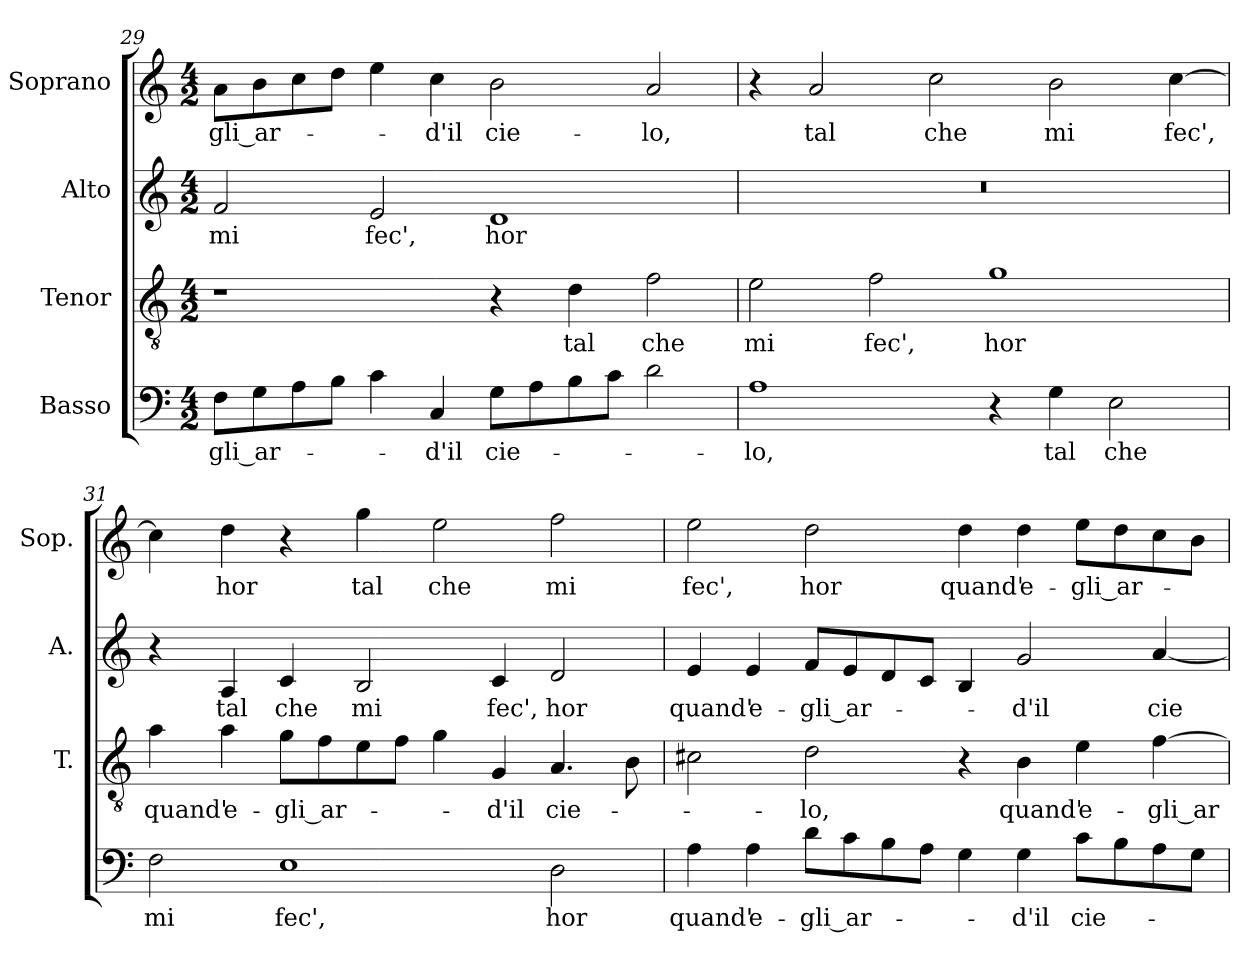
**kern	**text	**kern	**text	**kern	**text	**kern	**text
*part4	*part4	*part3	*part3	*part2	*part2	*part1	*part1
*staff4	*staff4	*staff3	*staff3	*staff2	*staff2	*staff1	*staff1
*I"Basso	*	*I"Tenor	*	*I"Alto	*	*I"Soprano	*
*	*	*I'T.	*	*I'A.	*	*I'Sop.	*
*clefF4	*	*clefGv2	*	*clefG2	*	*clefG2	*
*	*	*ITrd7c12	*	*	*	*	*
*k[]	*	*k[]	*	*k[]	*	*k[]	*
*C:	*	*C:	*	*C:	*	*C:	*
*M4/2	*	*M4/2	*	*M4/2	*	*M4/2	*
=29	=29	=29	=29	=29	=29	=29	=29
!	!LO:LY:b:color=#000000	!	!	!	!	!	!
!	!	!	!	!	!LO:LY:b:color=#000000	!	!
!	!	!	!	!	!	!	!LO:LY:b:color=#000000
8Fi\L	-gli_ar-	1r	.	2fi/	mi	8ai\L	-gli_ar-
8Gi\	.	.	.	.	.	8bi\	.
8Ai\	.	.	.	.	.	8cci\	.
8Bi\J	.	.	.	.	.	8ddi\J	.
!	!	!	!	!	!LO:LY:b:color=#000000	!	!
4ci\	.	.	.	2ei/	fec',	4eei\	.
!	!LO:LY:b:color=#000000	!	!	!	!	!	!
!	!	!	!	!	!	!	!LO:LY:b:color=#000000
4Ci/	-d'il	.	.	.	.	4cci\	-d'il
!	!LO:LY:b:color=#000000	!	!	!	!	!	!
!	!	!	!	!	!LO:LY:b:color=#000000	!	!
!	!	!	!	!	!	!	!LO:LY:b:color=#000000
8Gi\L	cie-	4r	.	1di	hor	2bi\	cie-
8Ai\	.	.	.	.	.	.	.
!	!	!	!LO:LY:b:color=#000000	!	!	!	!
8Bi\	.	4Di\	tal	.	.	.	.
8ci\J	.	.	.	.	.	.	.
!	!	!	!LO:LY:b:color=#000000	!	!	!	!
!	!	!	!	!	!	!	!LO:LY:b:color=#000000
2di\	.	2Fi\	che	.	.	2ai/	-lo,
=30	=30	=30	=30	=30	=30	=30	=30
!	!LO:LY:b:color=#000000	!	!	!	!	!	!
!	!	!	!LO:LY:b:color=#000000	!LO:N:vis=1	!	!	!
1Ai	-lo,	2Ei\	mi	0r	.	4r	.
!	!	!	!	!	!	!	!LO:LY:b:color=#000000
.	.	.	.	.	.	2ai/	tal
!	!	!	!LO:LY:b:color=#000000	!	!	!	!
.	.	2Fi\	fec',	.	.	.	.
!	!	!	!	!	!	!	!LO:LY:b:color=#000000
.	.	.	.	.	.	2cci\	che
!	!	!	!LO:LY:b:color=#000000	!	!	!	!
4r	.	1Gi	hor	.	.	.	.
!	!LO:LY:b:color=#000000	!	!	!	!	!	!
!	!	!	!	!	!	!	!LO:LY:b:color=#000000
4Gi\	tal	.	.	.	.	2bi\	mi
!	!LO:LY:b:color=#000000	!	!	!	!	!	!
2Ei\	che	.	.	.	.	.	.
!	!	!	!	!	!	!	!LO:LY:b:color=#000000
.	.	.	.	.	.	[>4cci\	fec',
!!LO:LB:g=z
=31	=31	=31	=31	=31	=31	=31	=31
!	!LO:LY:b:color=#000000	!	!	!	!	!	!
!	!	!	!LO:LY:b:color=#000000	!	!	!	!
2Fi\	mi	4Ai\	quand'	4r	.	4cci\]	.
!	!	!	!LO:LY:b:color=#000000	!	!	!	!
!	!	!	!	!	!LO:LY:b:color=#000000	!	!
!	!	!	!	!	!	!	!LO:LY:b:color=#000000
.	.	4Ai\	e-	4Ai/	tal	4ddi\	hor
!	!LO:LY:b:color=#000000	!	!	!	!	!	!
!	!	!	!LO:LY:b:color=#000000	!	!	!	!
!	!	!	!	!	!LO:LY:b:color=#000000	!	!
1Ei	fec',	8Gi\L	-gli_ar-	4ci/	che	4r	.
.	.	8Fi\	.	.	.	.	.
!	!	!	!	!	!LO:LY:b:color=#000000	!	!
!	!	!	!	!	!	!	!LO:LY:b:color=#000000
.	.	8Ei\	.	2Bi/	mi	4ggi\	tal
.	.	8Fi\J	.	.	.	.	.
!	!	!	!	!	!	!	!LO:LY:b:color=#000000
.	.	4Gi\	.	.	.	2eei\	che
!	!	!	!LO:LY:b:color=#000000	!	!	!	!
!	!	!	!	!	!LO:LY:b:color=#000000	!	!
.	.	4GGi/	-d'il	4ci/	fec',	.	.
!	!LO:LY:b:color=#000000	!	!	!	!	!	!
!	!	!	!LO:LY:b:color=#000000	!	!	!	!
!	!	!	!	!	!LO:LY:b:color=#000000	!	!
!	!	!	!	!	!	!	!LO:LY:b:color=#000000
2Di\	hor	4.AAi/	cie-	2di/	hor	2ffi\	mi
.	.	8BBi\	.	.	.	.	.
=32	=32	=32	=32	=32	=32	=32	=32
!	!LO:LY:b:color=#000000	!	!	!	!	!	!
!	!	!	!	!	!LO:LY:b:color=#000000	!	!
!	!	!	!	!	!	!	!LO:LY:b:color=#000000
4Ai\	quand'	2C#Xi\	.	4ei/	quand'	2eei\	fec',
!	!LO:LY:b:color=#000000	!	!	!	!	!	!
!	!	!	!	!	!LO:LY:b:color=#000000	!	!
4Ai\	e-	.	.	4ei/	e-	.	.
!	!LO:LY:b:color=#000000	!	!	!	!	!	!
!	!	!	!LO:LY:b:color=#000000	!	!	!	!
!	!	!	!	!	!LO:LY:b:color=#000000	!	!
!	!	!	!	!	!	!	!LO:LY:b:color=#000000
8di\L	-gli_ar-	2Di\	-lo,	8fi/L	-gli_ar-	2ddi\	hor
8ci\	.	.	.	8ei/	.	.	.
8Bi\	.	.	.	8di/	.	.	.
8Ai\J	.	.	.	8ci/J	.	.	.
!	!	!	!	!	!	!	!LO:LY:b:color=#000000
4Gi\	.	4r	.	4Bi/	.	4ddi\	quand'
!	!LO:LY:b:color=#000000	!	!	!	!	!	!
!	!	!	!LO:LY:b:color=#000000	!	!	!	!
!	!	!	!	!	!LO:LY:b:color=#000000	!	!
!	!	!	!	!	!	!	!LO:LY:b:color=#000000
4Gi\	-d'il	4BBi\	quand'	2gi/	-d'il	4ddi\	e-
!	!LO:LY:b:color=#000000	!	!	!	!	!	!
!	!	!	!LO:LY:b:color=#000000	!	!	!	!
!	!	!	!	!	!	!	!LO:LY:b:color=#000000
8ci\L	cie-	4Ei\	e-	.	.	8eei\L	-gli_ar-
8Bi\	.	.	.	.	.	8ddi\	.
!	!	!	!LO:LY:b:color=#000000	!	!	!	!
!	!	!	!	!	!LO:LY:b:color=#000000	!	!
8Ai\	.	[>4Fi\	-gli_ar-	[<4ai/	cie-	8cci\	.
8Gi\J	.	.	.	.	.	8bi\J	.
=	=	=	=	=	=	=	=
*-	*-	*-	*-	*-	*-	*-	*-
